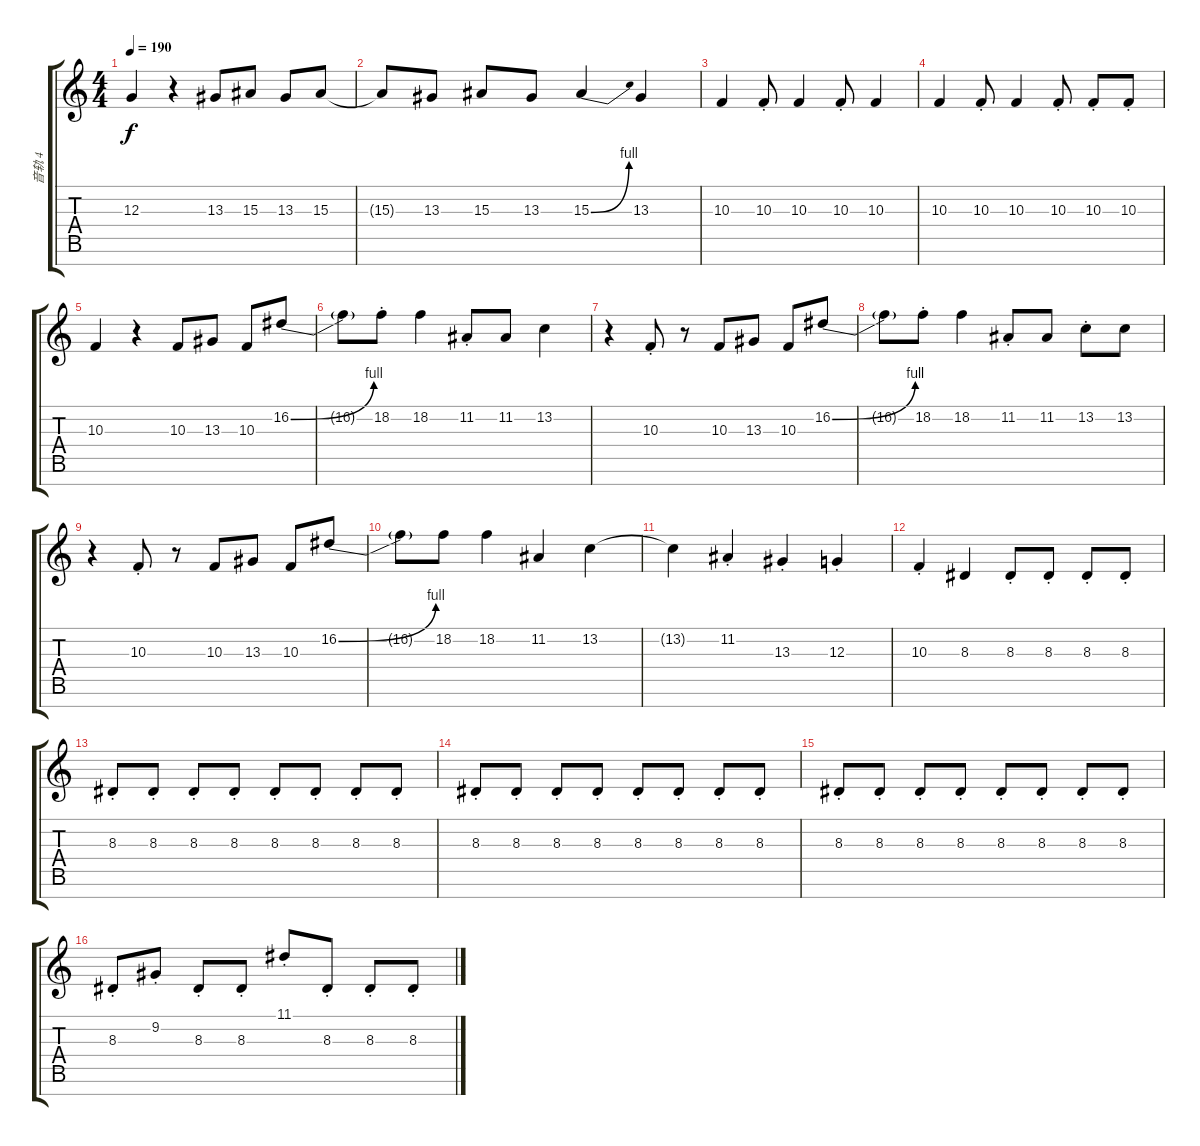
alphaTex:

\track ("音轨 4" "音轨 4") {instrument lead2sawtooth}
\staff {score tabs}
\tuning (E4 B3 G3 D3 A2 E2 B1) {hide}
\ts (4 4)
\tempo 190
\clef g2
\ks c
12.3.4{dy f} r.4 13.3.8 15.3.8 13.3.8 15.3.8 |
15.3{t}.8 13.3.8 15.3.8 13.3.8 15.3{be (bend 0 0 60 4)}.4 13.3.4 |
10.3.4 10.3{st}.8 10.3.4 10.3{st}.8 10.3.4 |
10.3.4 10.3{st}.8 10.3.4 10.3{st}.8 10.3{st}.8 10.3{st}.8 |
10.3.4 r.4 10.3.8 13.3.8 10.3.8 16.2{be (bend 0 0 60 4)}.8 |
16.2{t}.8 18.2{st}.8 18.2.4 11.2{st}.8 11.2.8 13.2.4 |
r.4 10.3{st}.8 r.8 10.3.8 13.3.8 10.3.8 16.2{be (bend 0 0 60 4)}.8 |
16.2{t}.8 18.2{st}.8 18.2.4 11.2{st}.8 11.2.8 13.2{st}.8 13.2.8 |
r.4 10.3{st}.8 r.8 10.3.8 13.3.8 10.3.8 16.2{be (bend 0 0 60 4)}.8 |
16.2{t}.8 18.2.8 18.2.4 11.2.4 13.2.4 |
13.2{t}.4 11.2{st}.4 13.3{st}.4 12.3{st}.4 |
10.3{st}.4 8.3.4 8.3{st}.8 8.3{st}.8 8.3{st}.8 8.3{st}.8 |
8.3{st}.8 8.3{st}.8 8.3{st}.8 8.3{st}.8 8.3{st}.8 8.3{st}.8 8.3{st}.8 8.3{st}.8 |
8.3{st}.8 8.3{st}.8 8.3{st}.8 8.3{st}.8 8.3{st}.8 8.3{st}.8 8.3{st}.8 8.3{st}.8 |
8.3{st}.8 8.3{st}.8 8.3{st}.8 8.3{st}.8 8.3{st}.8 8.3{st}.8 8.3{st}.8 8.3{st}.8 |
8.3{st}.8 9.2{st}.8 8.3{st}.8 8.3{st}.8 11.1{st}.8 8.3{st}.8 8.3{st}.8 8.3{st}.8
